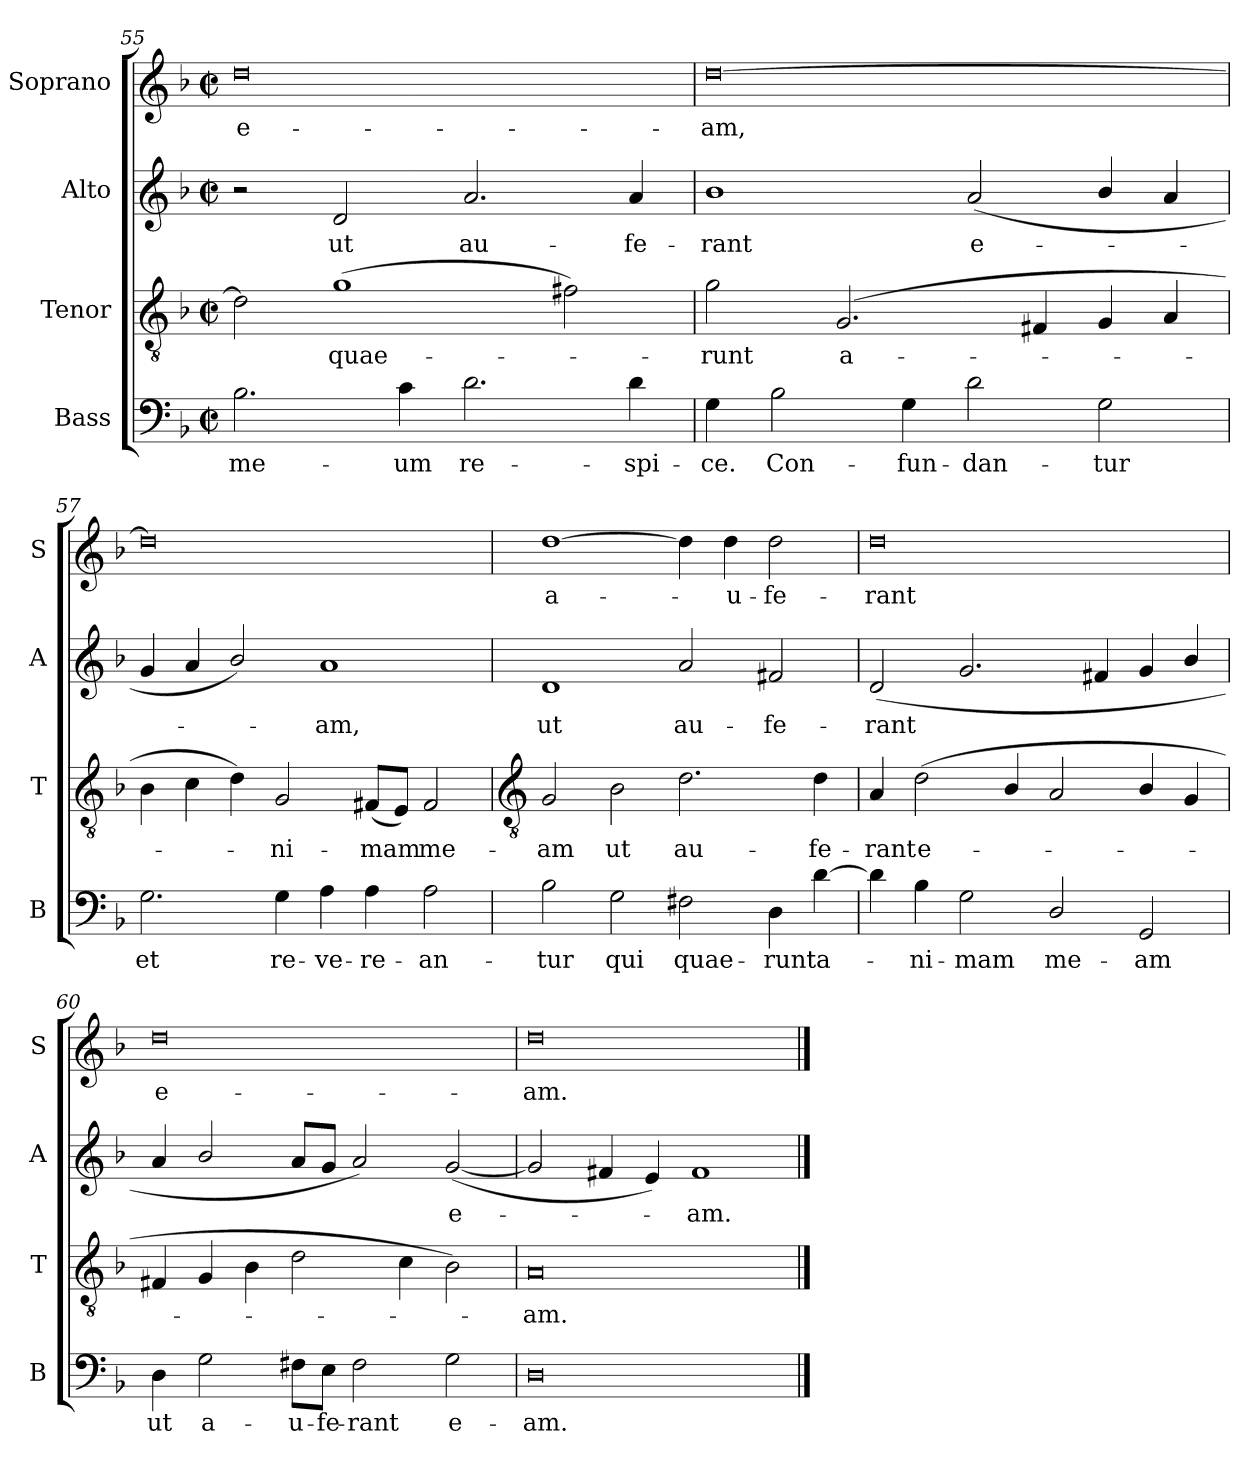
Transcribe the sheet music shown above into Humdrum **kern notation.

**kern	**text	**kern	**text	**kern	**text	**kern	**text
*part4	*part4	*part3	*part3	*part2	*part2	*part1	*part1
*staff4	*staff4	*staff3	*staff3	*staff2	*staff2	*staff1	*staff1
*I"Bass	*	*I"Tenor	*	*I"Alto	*	*I"Soprano	*
*I'B	*	*I'T	*	*I'A	*	*I'S	*
*clefF4	*	*clefGv2	*	*clefG2	*	*clefG2	*
*k[b-]	*	*k[b-]	*	*k[b-]	*	*k[b-]	*
*F:	*	*F:	*	*F:	*	*F:	*
*M4/2	*	*M4/2	*	*M4/2	*	*M4/2	*
*met(c|)	*	*met(c|)	*	*met(c|)	*	*met(c|)	*
=55	=55	=55	=55	=55	=55	=55	=55
!	!LO:LY:b	!	!	!	!	!	!LO:LY:b
2.B-	me-	2d]	.	2r	.	0dd	e-
!	!	!	!LO:LY:b	!	!LO:LY:b	!	!
.	.	(>1g	quae-	2d	ut	.	.
!	!LO:LY:b	!	!	!	!	!	!
4c	-um	.	.	.	.	.	.
!	!LO:LY:b	!	!	!	!LO:LY:b	!	!
2.d	re-	.	.	2.a	au-	.	.
.	.	2f#X)	.	.	.	.	.
!	!LO:LY:b	!	!	!	!LO:LY:b	!	!
4d	-spi-	.	.	4a	-fe-	.	.
=56	=56	=56	=56	=56	=56	=56	=56
!	!LO:LY:b	!	!LO:LY:b	!	!LO:LY:b	!	!LO:LY:b
4G	-ce.	2g	runt	1b-	-rant	[0dd	-am,
!	!LO:LY:b	!	!	!	!	!	!
2B-	Con-	.	.	.	.	.	.
!	!	!	!LO:LY:b	!	!	!	!
.	.	(>2.G	a-	.	.	.	.
!	!LO:LY:b	!	!	!	!	!	!
4G	-fun-	.	.	.	.	.	.
!	!LO:LY:b	!	!	!	!LO:LY:b	!	!
2d	-dan-	.	.	(<2a	e-	.	.
.	.	4F#X	.	.	.	.	.
!	!LO:LY:b	!	!	!	!	!	!
2G	-tur	4G	.	4b-/	.	.	.
.	.	4A	.	4a	.	.	.
=57	=57	=57	=57	=57	=57	=57	=57
!	!LO:LY:b	!	!	!	!	!	!
2.G	et	4B-	.	4g	.	0dd]	.
.	.	4c	.	4a	.	.	.
.	.	4d)	.	2b-/)	.	.	.
!	!LO:LY:b	!	!LO:LY:b	!	!	!	!
4G	re-	2G	ni-	.	.	.	.
!	!LO:LY:b	!	!	!	!LO:LY:b	!	!
4A	-ve-	.	.	1a	am,	.	.
!	!LO:LY:b	!	!LO:LY:b	!	!	!	!
4A	-re-	(<8F#XL	-mam	.	.	.	.
.	.	8EJ)	.	.	.	.	.
!	!LO:LY:b	!	!LO:LY:b	!	!	!	!
2A	-an-	2F#	me-	.	.	.	.
!!LO:LB:g=z
=58	=58	=58	=58	=58	=58	=58	=58
*	*	*clefGv2	*	*	*	*	*
!	!LO:LY:b	!	!LO:LY:b	!	!LO:LY:b	!	!LO:LY:b
2B-	-tur	2G	-am	1d	ut	[1dd	a-
!	!LO:LY:b	!	!LO:LY:b	!	!	!	!
2G	qui	2B-	ut	.	.	.	.
!	!LO:LY:b	!	!LO:LY:b	!	!LO:LY:b	!	!
2F#X	quae-	2.d	au-	2a	au-	4dd]	.
!	!	!	!	!	!	!	!LO:LY:b
.	.	.	.	.	.	4dd	u-
!	!LO:LY:b	!	!	!	!LO:LY:b	!	!LO:LY:b
4D	-runt	.	.	2f#X	-fe-	2dd	-fe-
!	!LO:LY:b	!	!LO:LY:b	!	!	!	!
[4d	a-	4d	-fe-	.	.	.	.
=59	=59	=59	=59	=59	=59	=59	=59
!	!	!	!LO:LY:b	!	!LO:LY:b	!	!LO:LY:b
4d]	.	4A	-rant	(<2d	-rant	0dd	-rant
!	!LO:LY:b	!	!LO:LY:b	!	!	!	!
4B-	ni-	(>2d	e-	.	.	.	.
!	!LO:LY:b	!	!	!	!	!	!
2G	-mam	.	.	2.g	.	.	.
.	.	4B-/	.	.	.	.	.
!	!LO:LY:b	!	!	!	!	!	!
2D/	me-	2A	.	.	.	.	.
.	.	.	.	4f#X	.	.	.
!	!LO:LY:b	!	!	!	!	!	!
2GG	-am	4B-/	.	4g	.	.	.
.	.	4G	.	4b-/	.	.	.
=60	=60	=60	=60	=60	=60	=60	=60
!	!LO:LY:b	!	!	!	!	!	!LO:LY:b
4D	ut	4F#X	.	4a	.	0dd	e-
!	!LO:LY:b	!	!	!	!	!	!
2G	a-	4G	.	2b-/	.	.	.
.	.	4B-	.	.	.	.	.
!	!LO:LY:b	!	!	!	!	!	!
8F#X\L	-u-	2d	.	8aL	.	.	.
!	!LO:LY:b	!	!	!	!	!	!
8E\J	-fe-	.	.	8gJ	.	.	.
!	!LO:LY:b	!	!	!	!	!	!
2F#	-rant	.	.	2a)	.	.	.
.	.	4c	.	.	.	.	.
!	!LO:LY:b	!	!	!	!LO:LY:b	!	!
2G	e-	2B-)	.	(<[2g	e-	.	.
=61	=61	=61	=61	=61	=61	=61	=61
!	!LO:LY:b	!	!LO:LY:b	!	!	!	!LO:LY:b
0D	-am.	0A	am.	2g]	.	0dd	-am.
.	.	.	.	4f#X	.	.	.
.	.	.	.	4e)	.	.	.
!	!	!	!	!	!LO:LY:b	!	!
.	.	.	.	1f#	am.	.	.
==	==	==	==	==	==	==	==
*-	*-	*-	*-	*-	*-	*-	*-
